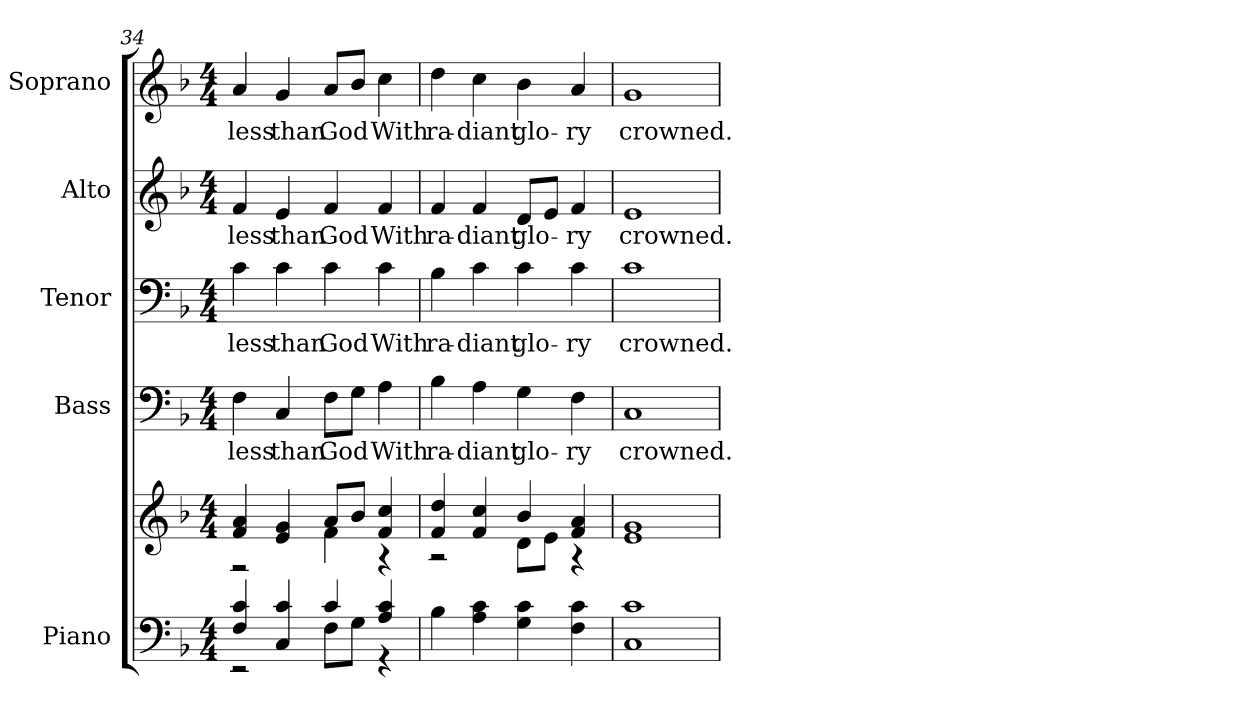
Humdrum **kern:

**kern	**kern	**kern	**text	**kern	**text	**kern	**text	**kern	**text
*part5	*part5	*part4	*part4	*part3	*part3	*part2	*part2	*part1	*part1
*staff6	*staff5	*staff4	*staff4	*staff3	*staff3	*staff2	*staff2	*staff1	*staff1
*I"Piano	*	*I"Bass	*	*I"Tenor	*	*I"Alto	*	*I"Soprano	*
*I'Pno.	*	*I'B.	*	*I'T.	*	*I'A.	*	*I'S.	*
*clefF4	*clefG2	*clefF4	*	*clefF4	*	*clefG2	*	*clefG2	*
*k[b-]	*k[b-]	*k[b-]	*	*k[b-]	*	*k[b-]	*	*k[b-]	*
*F:	*F:	*F:	*	*F:	*	*F:	*	*F:	*
*M4/4	*M4/4	*M4/4	*	*M4/4	*	*M4/4	*	*M4/4	*
=34	=34	=34	=34	=34	=34	=34	=34	=34	=34
*^	*^	*	*	*	*	*	*	*	*
!	!	!	!	!	!LO:LY:b:color=#000000	!	!	!	!	!	!
!	!	!	!	!	!	!	!LO:LY:b:color=#000000	!	!	!	!
!	!	!	!	!	!	!	!	!	!LO:LY:b:color=#000000	!	!
!	!	!	!	!	!	!	!	!	!	!	!LO:LY:b:color=#000000
4Fi/ 4ci	2r	4fi/ 4ai	2r	4Fi\	less	4ci\	less	4fi/	less	4ai/	less
!	!	!	!	!	!LO:LY:b:color=#000000	!	!	!	!	!	!
!	!	!	!	!	!	!	!LO:LY:b:color=#000000	!	!	!	!
!	!	!	!	!	!	!	!	!	!LO:LY:b:color=#000000	!	!
!	!	!	!	!	!	!	!	!	!	!	!LO:LY:b:color=#000000
4Ci/ 4ci	.	4ei/ 4gi	.	4Ci/	than	4ci\	than	4ei/	than	4gi/	than
!	!	!	!	!	!LO:LY:b:color=#000000	!	!	!	!	!	!
!	!	!	!	!	!	!	!LO:LY:b:color=#000000	!	!	!	!
!	!	!	!	!	!	!	!	!	!LO:LY:b:color=#000000	!	!
!	!	!	!	!	!	!	!	!	!	!	!LO:LY:b:color=#000000
4ci/	8Fi\L	8ai/L	4fi\	8Fi\L	God	4ci\	God	4fi/	God	8ai/L	God
.	8Gi\J	8b-i/J	.	8Gi\J	.	.	.	.	.	8b-i/J	.
!	!	!	!	!	!LO:LY:b:color=#000000	!	!	!	!	!	!
!	!	!	!	!	!	!	!LO:LY:b:color=#000000	!	!	!	!
!	!	!	!	!	!	!	!	!	!LO:LY:b:color=#000000	!	!
!	!	!	!	!	!	!	!	!	!	!	!LO:LY:b:color=#000000
4Ai/ 4ci	4r	4fi/ 4cci	4r	4Ai\	With	4ci\	With	4fi/	With	4cci\	With
*v	*v	*	*	*	*	*	*	*	*	*	*
=35	=35	=35	=35	=35	=35	=35	=35	=35	=35	=35
*^	*	*	*	*	*	*	*	*	*	*
!	!	!	!	!	!LO:LY:b:color=#000000	!	!	!	!	!	!
*v	*v	*	*	*	*	*	*	*	*	*	*
*^	*	*	*	*	*	*	*	*	*	*
!	!	!	!	!	!	!	!LO:LY:b:color=#000000	!	!	!	!
*v	*v	*	*	*	*	*	*	*	*	*	*
*^	*	*	*	*	*	*	*	*	*	*
!	!	!	!	!	!	!	!	!	!LO:LY:b:color=#000000	!	!
*v	*v	*	*	*	*	*	*	*	*	*	*
*^	*	*	*	*	*	*	*	*	*	*
!	!	!	!	!	!	!	!	!	!	!	!LO:LY:b:color=#000000
*v	*v	*	*	*	*	*	*	*	*	*	*
4B-i\	4fi/ 4ddi	2r	4B-i\	ra-	4B-i\	ra-	4fi/	ra-	4ddi\	ra-
!	!	!	!	!LO:LY:b:color=#000000	!	!	!	!	!	!
!	!	!	!	!	!	!LO:LY:b:color=#000000	!	!	!	!
!	!	!	!	!	!	!	!	!LO:LY:b:color=#000000	!	!
!	!	!	!	!	!	!	!	!	!	!LO:LY:b:color=#000000
4Ai\ 4ci	4fi/ 4cci	.	4Ai\	-diant	4ci\	-diant	4fi/	-diant	4cci\	-diant
!	!	!	!	!LO:LY:b:color=#000000	!	!	!	!	!	!
!	!	!	!	!	!	!LO:LY:b:color=#000000	!	!	!	!
!	!	!	!	!	!	!	!	!LO:LY:b:color=#000000	!	!
!	!	!	!	!	!	!	!	!	!	!LO:LY:b:color=#000000
4Gi\ 4ci	4b-i/	8di\L	4Gi\	glo-	4ci\	glo-	8di/L	glo-	4b-i\	glo-
.	.	8ei\J	.	.	.	.	8ei/J	.	.	.
!	!	!	!	!LO:LY:b:color=#000000	!	!	!	!	!	!
!	!	!	!	!	!	!LO:LY:b:color=#000000	!	!	!	!
!	!	!	!	!	!	!	!	!LO:LY:b:color=#000000	!	!
!	!	!	!	!	!	!	!	!	!	!LO:LY:b:color=#000000
4Fi\ 4ci	4fi/ 4ai	4r	4Fi\	-ry	4ci\	-ry	4fi/	-ry	4ai/	-ry
*	*v	*v	*	*	*	*	*	*	*	*
=36	=36	=36	=36	=36	=36	=36	=36	=36	=36
*	*^	*	*	*	*	*	*	*	*
!	!	!	!	!LO:LY:b:color=#000000	!	!	!	!	!	!
*	*v	*v	*	*	*	*	*	*	*	*
*	*^	*	*	*	*	*	*	*	*
!	!	!	!	!	!	!LO:LY:b:color=#000000	!	!	!	!
*	*v	*v	*	*	*	*	*	*	*	*
*	*^	*	*	*	*	*	*	*	*
!	!	!	!	!	!	!	!	!LO:LY:b:color=#000000	!	!
*	*v	*v	*	*	*	*	*	*	*	*
*	*^	*	*	*	*	*	*	*	*
!	!	!	!	!	!	!	!	!	!	!LO:LY:b:color=#000000
*	*v	*v	*	*	*	*	*	*	*	*
1Ci 1ci	1ei 1gi	1Ci	crowned.	1ci	crowned.	1ei	crowned.	1gi	crowned.
=	=	=	=	=	=	=	=	=	=
*-	*-	*-	*-	*-	*-	*-	*-	*-	*-
